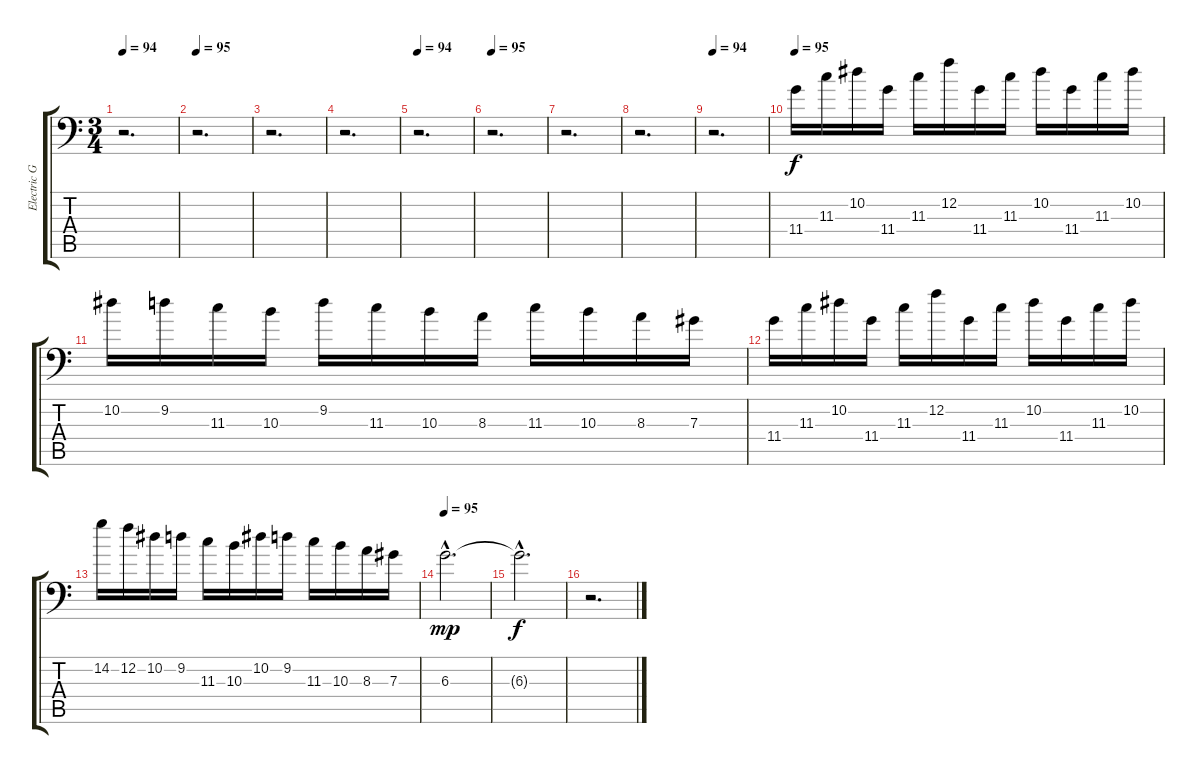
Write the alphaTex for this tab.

\track ("Electric Guitar 2" "Electric G") {instrument distortionguitar}
\staff {score tabs}
\tuning (Bb3 F3 Db3 Ab2 Eb2 Bb1) {hide}
\ts (3 4)
\tempo 94
\clef f4
\ks c
r.2{d dy ff} |
\tempo 95
r.2{d} |
r.2{d} |
r.2{d} |
\tempo 94
r.2{d} |
\tempo 95
r.2{d} |
r.2{d} |
r.2{d} |
\tempo 94
r.2{d} |
\tempo 95
11.4.16{dy f volume 12 balance 8} 11.3.16{balance 8} 10.2.16{balance 8} 11.4.16{balance 8} 11.3.16{balance 8} 12.2.16{balance 8} 11.4.16{balance 8} 11.3.16{balance 8} 10.2.16{balance 8} 11.4.16{balance 8} 11.3.16{balance 8} 10.2.16{balance 8} |
10.2.16{volume 12 balance 8} 9.2.16{balance 8} 11.3.16{balance 8} 10.3.16{balance 8} 9.2.16{balance 8} 11.3.16{balance 8} 10.3.16{balance 8} 8.3.16{balance 8} 11.3.16{balance 8} 10.3.16{balance 8} 8.3.16{balance 8} 7.3.16{balance 8} |
11.4.16{volume 12 balance 8} 11.3.16{balance 8} 10.2.16{balance 8} 11.4.16{balance 8} 11.3.16{balance 8} 12.2.16{balance 8} 11.4.16{balance 8} 11.3.16{balance 8} 10.2.16{balance 8} 11.4.16{balance 8} 11.3.16{balance 8} 10.2.16{balance 8} |
14.2.16{volume 12 balance 8} 12.2.16{balance 8} 10.2.16{balance 8} 9.2.16{balance 8} 11.3.16{balance 8} 10.3.16{balance 8} 10.2.16{balance 8} 9.2.16{balance 8} 11.3.16{balance 8} 10.3.16{balance 8} 8.3.16{balance 8} 7.3.16{balance 8} |
\tempo 95
6.3{hac}.2{d dy mp volume 0 balance 8} |
6.3{hac t}.2{d dy f balance 8} |
r.2{d volume 15 balance 0}
